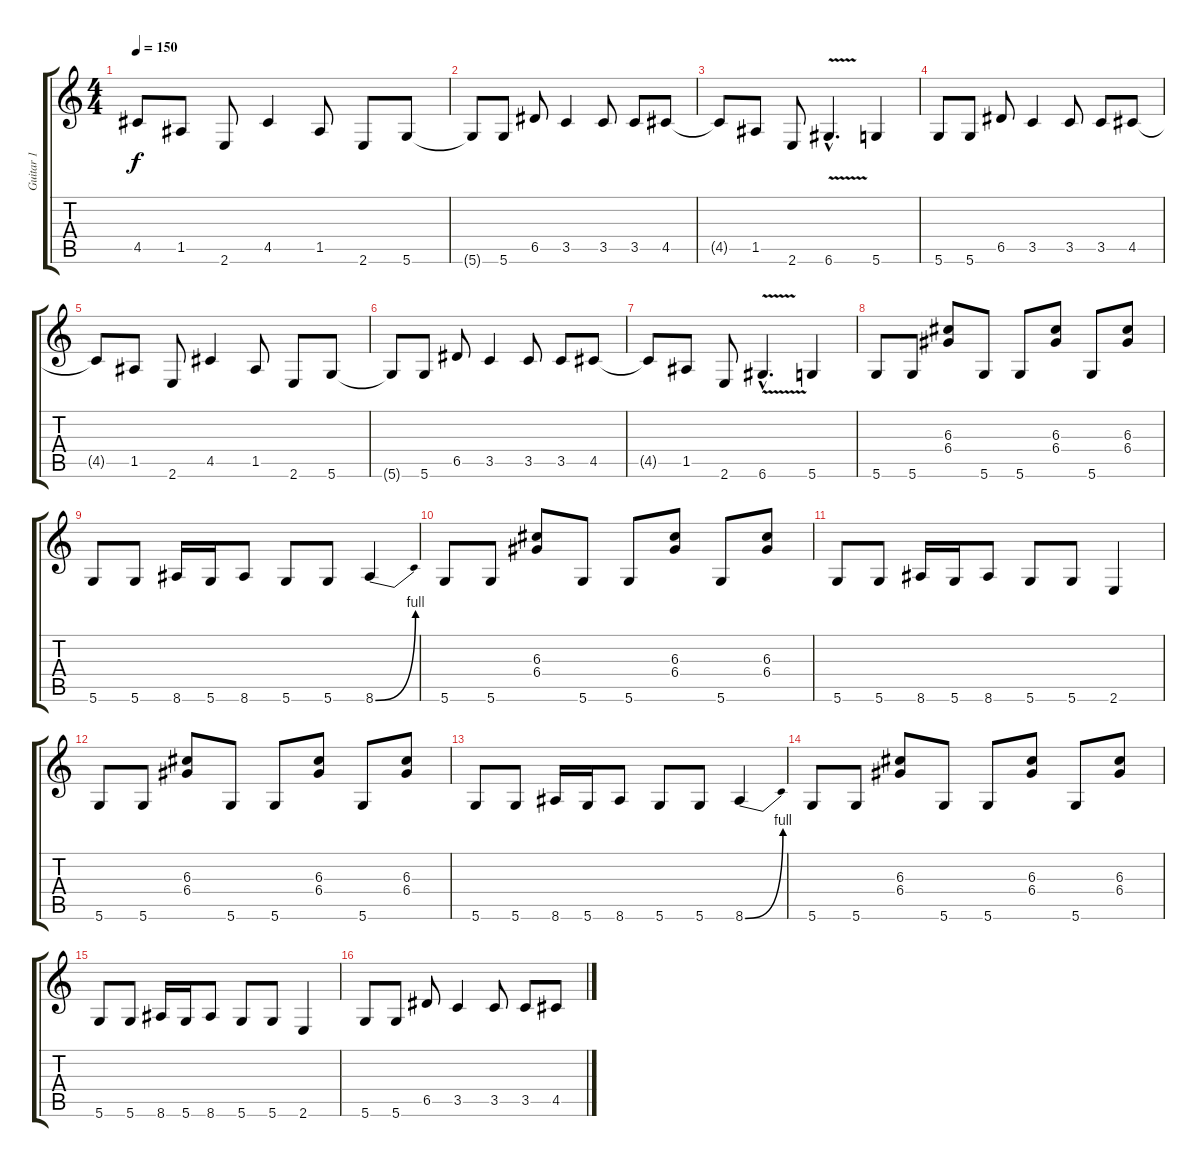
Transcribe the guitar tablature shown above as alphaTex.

\track ("Guitar 1" "Guitar 1") {instrument distortionguitar}
\staff {score tabs}
\tuning (E4 B3 G3 D3 A2 D2) {hide}
\ts (4 4)
\tempo 150
\clef g2
\ks c
4.5{t}.8{dy f} 1.5.8 2.6.8 4.5.4 1.5.8 2.6.8 5.6.8 |
5.6{t}.8 5.6.8 6.5.8 3.5.4 3.5.8 3.5.8 4.5.8 |
4.5{t}.8 1.5.8 2.6.8 6.6{v hac}.4{d} 5.6.4 |
5.6.8 5.6.8 6.5.8 3.5.4 3.5.8 3.5.8 4.5.8 |
4.5{t}.8 1.5.8 2.6.8 4.5.4 1.5.8 2.6.8 5.6.8 |
5.6{t}.8 5.6.8 6.5.8 3.5.4 3.5.8 3.5.8 4.5.8 |
4.5{t}.8 1.5.8 2.6.8 6.6{v hac}.4{d} 5.6.4 |
5.6.8 5.6.8 (6.3 6.4).8 5.6.8 5.6.8 (6.3 6.4).8 5.6.8 (6.3 6.4).8 |
5.6.8 5.6.8 8.6.16 5.6.16 8.6.8 5.6.8 5.6.8 8.6{be (bend 0 0 60 4)}.4 |
5.6.8 5.6.8 (6.3 6.4).8 5.6.8 5.6.8 (6.3 6.4).8 5.6.8 (6.3 6.4).8 |
5.6.8 5.6.8 8.6.16 5.6.16 8.6.8 5.6.8 5.6.8 2.6.4 |
5.6.8 5.6.8 (6.3 6.4).8 5.6.8 5.6.8 (6.3 6.4).8 5.6.8 (6.3 6.4).8 |
5.6.8 5.6.8 8.6.16 5.6.16 8.6.8 5.6.8 5.6.8 8.6{be (bend 0 0 60 4)}.4 |
5.6.8 5.6.8 (6.3 6.4).8 5.6.8 5.6.8 (6.3 6.4).8 5.6.8 (6.3 6.4).8 |
5.6.8 5.6.8 8.6.16 5.6.16 8.6.8 5.6.8 5.6.8 2.6.4 |
5.6.8 5.6.8 6.5.8 3.5.4 3.5.8 3.5.8 4.5.8
